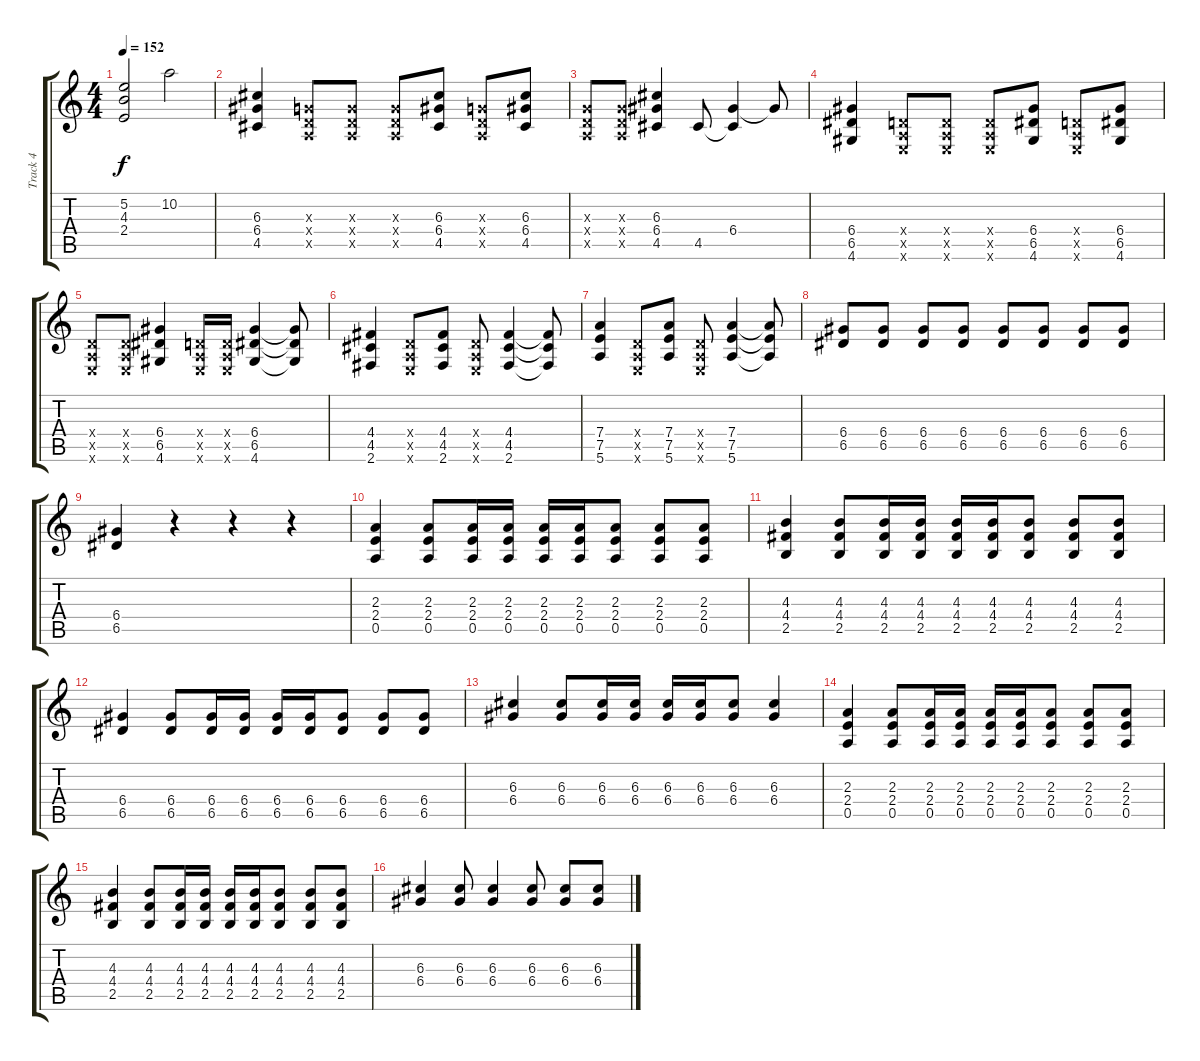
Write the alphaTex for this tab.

\track ("Track 4" "Track 4") {instrument overdrivenguitar}
\staff {score tabs}
\tuning (E4 B3 G3 D3 A2 E2) {hide}
\ts (4 4)
\tempo 152
\clef g2
\ks c
(5.2{t} 4.3{t} 2.4{t}).2{dy f} 10.2.2 |
(6.3 6.4 4.5).4 (0.3{x} 0.4{x} 0.5{x}).8 (0.3{x} 0.4{x} 0.5{x}).8 (0.3{x} 0.4{x} 0.5{x}).8 (6.3 6.4 4.5).8 (0.3{x} 0.4{x} 0.5{x}).8 (6.3 6.4 4.5).8 |
(0.3{x} 0.4{x} 0.5{x}).8 (0.3{x} 0.4{x} 0.5{x}).8 (6.3 6.4 4.5).4 4.5.8 (6.4 4.5{t}).4 6.4{t}.8 |
(6.4 6.5 4.6).4 (0.4{x} 0.5{x} 0.6{x}).8 (0.4{x} 0.5{x} 0.6{x}).8 (0.4{x} 0.5{x} 0.6{x}).8 (6.4 6.5 4.6).8 (0.4{x} 0.5{x} 0.6{x}).8 (6.4 6.5 4.6).8 |
(0.4{x} 0.5{x} 0.6{x}).8 (0.4{x} 0.5{x} 0.6{x}).8 (6.4 6.5 4.6).4 (0.4{x} 0.5{x} 0.6{x}).16 (0.4{x} 0.5{x} 0.6{x}).16 (6.4 6.5 4.6).4 (6.4{t} 6.5{t} 4.6{t}).8 |
(4.4 4.5 2.6).4 (0.4{x} 0.5{x} 0.6{x}).8 (4.4 4.5 2.6).8 (0.4{x} 0.5{x} 0.6{x}).8 (4.4 4.5 2.6).4 (4.4{t} 4.5{t} 2.6{t}).8 |
(7.4 7.5 5.6).4 (0.4{x} 0.5{x} 0.6{x}).8 (7.4 7.5 5.6).8 (0.4{x} 0.5{x} 0.6{x}).8 (7.4 7.5 5.6).4 (7.4{t} 7.5{t} 5.6{t}).8 |
(6.4 6.5).8 (6.4 6.5).8 (6.4 6.5).8 (6.4 6.5).8 (6.4 6.5).8 (6.4 6.5).8 (6.4 6.5).8 (6.4 6.5).8 |
(6.4 6.5).4 r.4 r.4 r.4 |
(2.3 2.4 0.5).4 (2.3 2.4 0.5).8 (2.3 2.4 0.5).16 (2.3 2.4 0.5).16 (2.3 2.4 0.5).16 (2.3 2.4 0.5).16 (2.3 2.4 0.5).8 (2.3 2.4 0.5).8 (2.3 2.4 0.5).8 |
(4.3 4.4 2.5).4 (4.3 4.4 2.5).8 (4.3 4.4 2.5).16 (4.3 4.4 2.5).16 (4.3 4.4 2.5).16 (4.3 4.4 2.5).16 (4.3 4.4 2.5).8 (4.3 4.4 2.5).8 (4.3 4.4 2.5).8 |
(6.4 6.5).4 (6.4 6.5).8 (6.4 6.5).16 (6.4 6.5).16 (6.4 6.5).16 (6.4 6.5).16 (6.4 6.5).8 (6.4 6.5).8 (6.4 6.5).8 |
(6.3 6.4).4 (6.3 6.4).8 (6.3 6.4).16 (6.3 6.4).16 (6.3 6.4).16 (6.3 6.4).16 (6.3 6.4).8 (6.3 6.4).4 |
(2.3 2.4 0.5).4 (2.3 2.4 0.5).8 (2.3 2.4 0.5).16 (2.3 2.4 0.5).16 (2.3 2.4 0.5).16 (2.3 2.4 0.5).16 (2.3 2.4 0.5).8 (2.3 2.4 0.5).8 (2.3 2.4 0.5).8 |
(4.3 4.4 2.5).4 (4.3 4.4 2.5).8 (4.3 4.4 2.5).16 (4.3 4.4 2.5).16 (4.3 4.4 2.5).16 (4.3 4.4 2.5).16 (4.3 4.4 2.5).8 (4.3 4.4 2.5).8 (4.3 4.4 2.5).8 |
(6.3 6.4).4 (6.3 6.4).8 (6.3 6.4).4 (6.3 6.4).8 (6.3 6.4).8 (6.3 6.4).8
